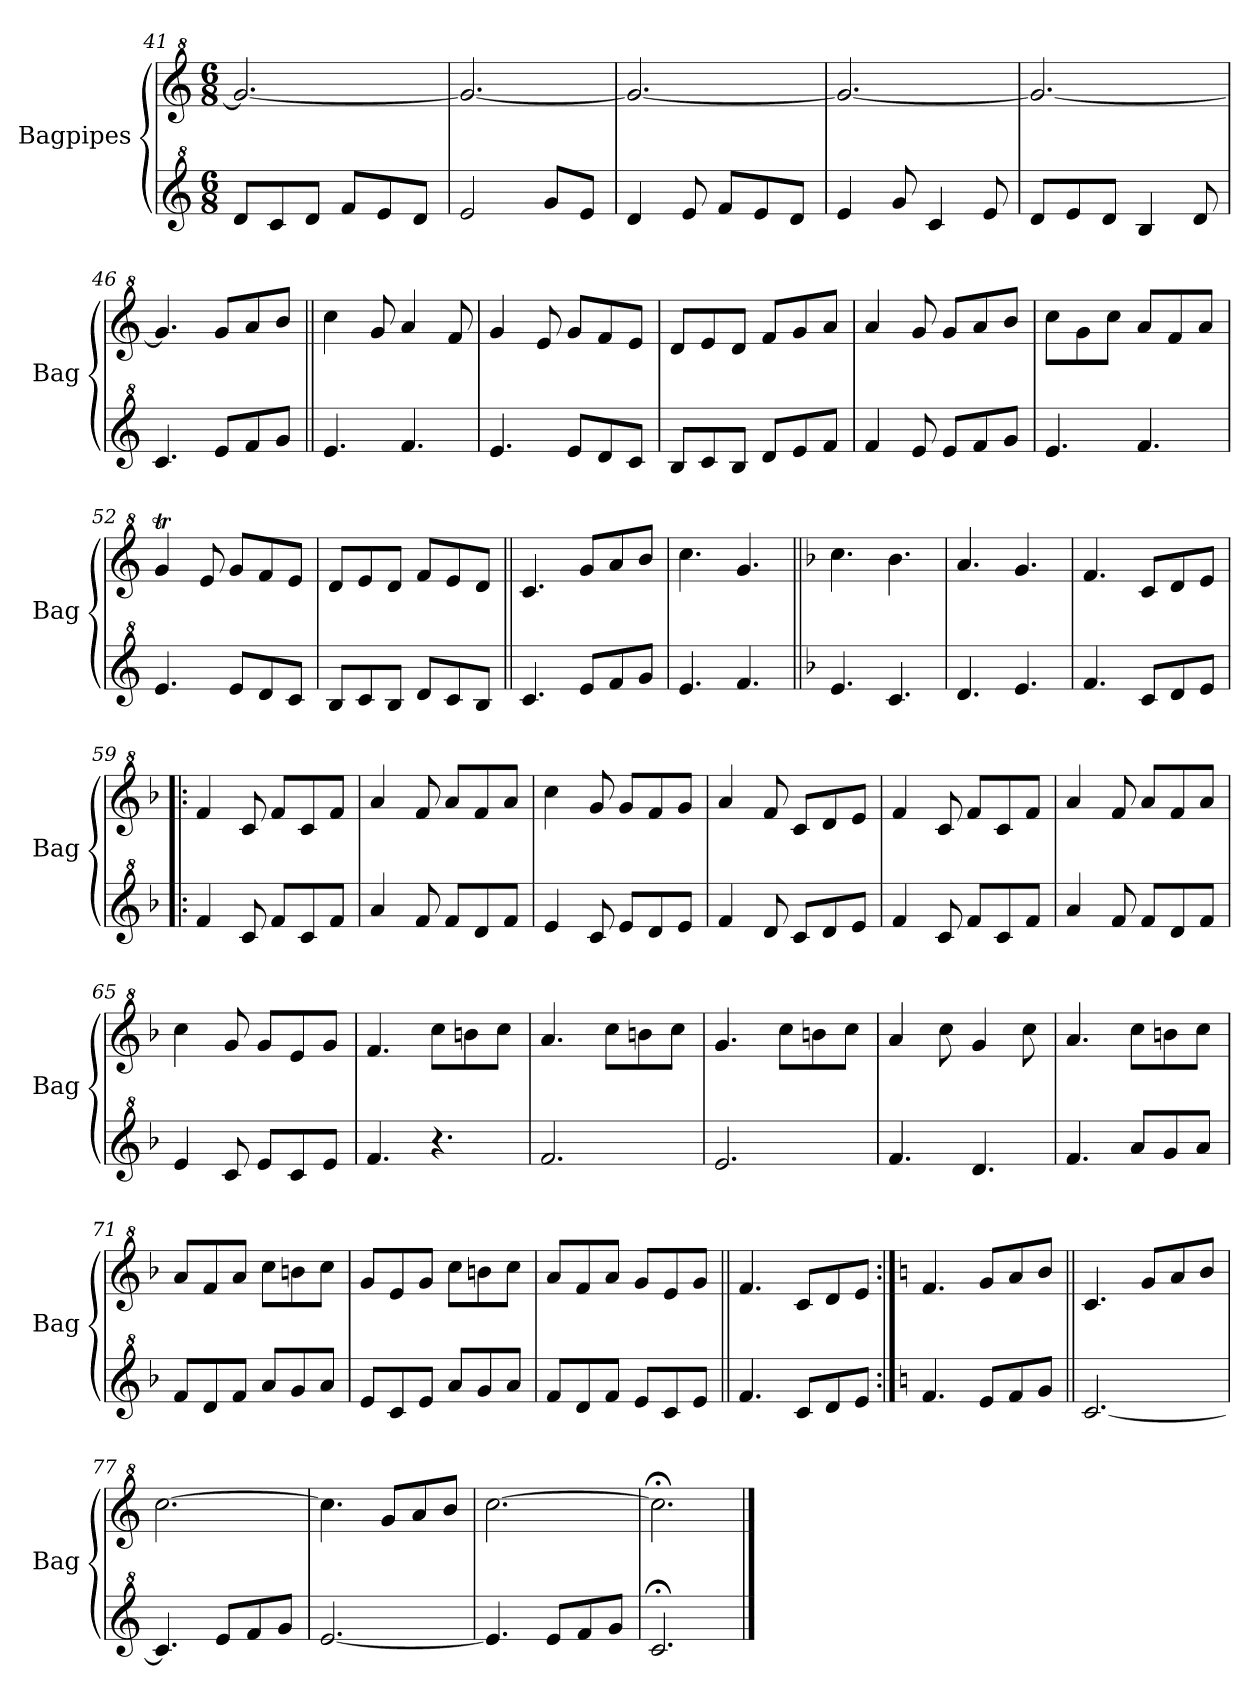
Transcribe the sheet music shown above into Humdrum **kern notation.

**kern	**kern
*part2	*part1
*staff2	*staff1
*I"Bagpipes	*I"Bagpipes
*I'Bag	*I'Bag
*clefG^2	*clefG^2
*k[]	*k[]
*C:	*C:
*M6/8	*M6/8
=41	=41
8dd/L	2.gg/_
8cc/	.
8dd/J	.
8ff/L	.
8ee/	.
8dd/J	.
=42	=42
2ee/	2.gg/_
8gg/L	.
8ee/J	.
!!LO:PB:g=z
=43	=43
4dd/	2.gg/_
8ee/	.
8ff/L	.
8ee/	.
8dd/J	.
=44	=44
4ee/	2.gg/_
8gg/	.
4cc/	.
8ee/	.
=45	=45
8dd/L	2.gg/_
8ee/	.
8dd/J	.
4b/	.
8dd/	.
=46	=46
4.cc/	4.gg/]
8ee/L	8gg/L
8ff/	8aa/
8gg/J	8bb/J
=47||	=47||
4.ee/	4ccc\
.	8gg/
4.ff/	4aa/
.	8ff/
=48	=48
4.ee/	4gg/
.	8ee/
8ee/L	8gg/L
8dd/	8ff/
8cc/J	8ee/J
=49	=49
8b/L	8dd/L
8cc/	8ee/
8b/J	8dd/J
8dd/L	8ff/L
8ee/	8gg/
8ff/J	8aa/J
!!LO:LB:g=z
=50	=50
4ff/	4aa/
8ee/	8gg/
8ee/L	8gg/L
8ff/	8aa/
8gg/J	8bb/J
=51	=51
4.ee/	8ccc\L
.	8gg\
.	8ccc\J
4.ff/	8aa/L
.	8ff/
.	8aa/J
=52	=52
4.ee/	4ggT/
.	8ee/
8ee/L	8gg/L
8dd/	8ff/
8cc/J	8ee/J
=53	=53
8b/L	8dd/L
8cc/	8ee/
8b/J	8dd/J
8dd/L	8ff/L
8cc/	8ee/
8b/J	8dd/J
=54||	=54||
4.cc/	4.cc/
8ee/L	8gg/L
8ff/	8aa/
8gg/J	8bb/J
=55	=55
4.ee/	4.ccc\
4.ff/	4.gg/
=56||	=56||
*k[b-]	*k[b-]
*F:	*F:
4.ee/	4.ccc\
4.cc/	4.bb-\
=57	=57
4.dd/	4.aa/
4.ee/	4.gg/
!!LO:LB:g=z
=58	=58
4.ff/	4.ff/
8cc/L	8cc/L
8dd/	8dd/
8ee/J	8ee/J
=59!|:	=59!|:
4ff/	4ff/
8cc/	8cc/
8ff/L	8ff/L
8cc/	8cc/
8ff/J	8ff/J
=60	=60
4aa/	4aa/
8ff/	8ff/
8ff/L	8aa/L
8dd/	8ff/
8ff/J	8aa/J
=61	=61
4ee/	4ccc\
8cc/	8gg/
8ee/L	8gg/L
8dd/	8ff/
8ee/J	8gg/J
=62	=62
4ff/	4aa/
8dd/	8ff/
8cc/L	8cc/L
8dd/	8dd/
8ee/J	8ee/J
=63	=63
4ff/	4ff/
8cc/	8cc/
8ff/L	8ff/L
8cc/	8cc/
8ff/J	8ff/J
=64	=64
4aa/	4aa/
8ff/	8ff/
8ff/L	8aa/L
8dd/	8ff/
8ff/J	8aa/J
!!LO:LB:g=z
=65	=65
4ee/	4ccc\
8cc/	8gg/
8ee/L	8gg/L
8cc/	8ee/
8ee/J	8gg/J
=66	=66
4.ff/	4.ff/
4.r	8ccc\L
.	8bbn\
.	8ccc\J
=67	=67
2.ff/	4.aa/
.	8ccc\L
.	8bbn\
.	8ccc\J
=68	=68
2.ee/	4.gg/
.	8ccc\L
.	8bbn\
.	8ccc\J
=69	=69
4.ff/	4aa/
.	8ccc\
4.dd/	4gg/
.	8ccc\
=70	=70
4.ff/	4.aa/
8aa/L	8ccc\L
8gg/	8bbn\
8aa/J	8ccc\J
=71	=71
8ff/L	8aa/L
8dd/	8ff/
8ff/J	8aa/J
8aa/L	8ccc\L
8gg/	8bbn\
8aa/J	8ccc\J
!!LO:LB:g=z
=72	=72
8ee/L	8gg/L
8cc/	8ee/
8ee/J	8gg/J
8aa/L	8ccc\L
8gg/	8bbn\
8aa/J	8ccc\J
=73	=73
8ff/L	8aa/L
8dd/	8ff/
8ff/J	8aa/J
8ee/L	8gg/L
8cc/	8ee/
8ee/J	8gg/J
=74||	=74||
4.ff/	4.ff/
8cc/L	8cc/L
8dd/	8dd/
8ee/J	8ee/J
=75:|!	=75:|!
*k[]	*k[]
*C:	*C:
4.ff/	4.ff/
8ee/L	8gg/L
8ff/	8aa/
8gg/J	8bb/J
=76||	=76||
[2.cc/	4.cc/
.	8gg/L
.	8aa/
.	8bb/J
=77	=77
4.cc/]	[2.ccc\
8ee/L	.
8ff/	.
8gg/J	.
=78	=78
[2.ee/	4.ccc\]
.	8gg/L
.	8aa/
.	8bb/J
!!LO:PB:g=z
=79	=79
4.ee/]	[2.ccc\
8ee/L	.
8ff/	.
8gg/J	.
=80	=80
2.cc;</	2.ccc;<\]
==	==
*-	*-
